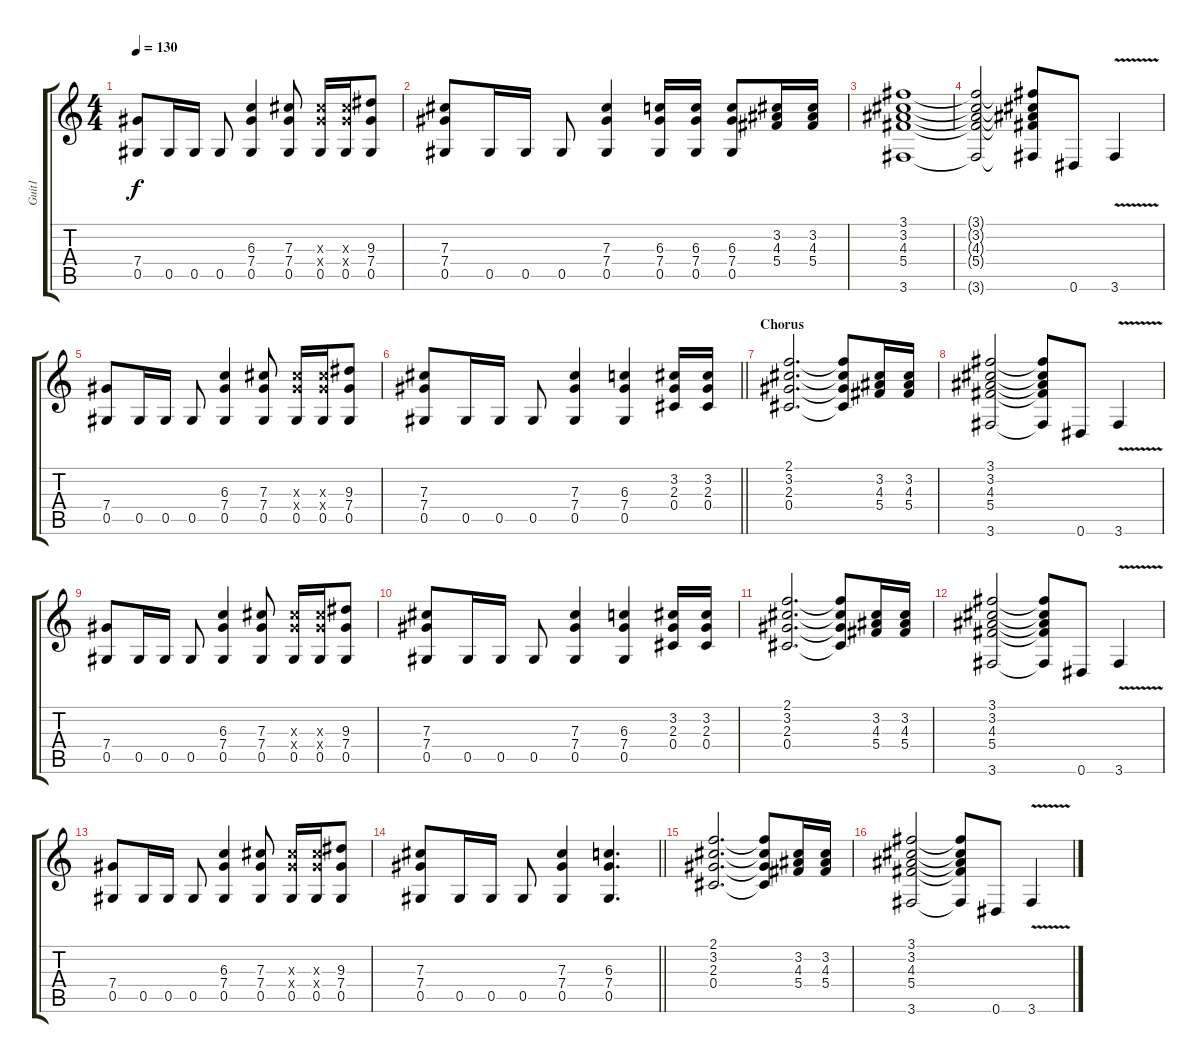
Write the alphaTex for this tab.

\track ("Guit1" "Guit1") {instrument overdrivenguitar}
\staff {score tabs}
\tuning (Eb4 Bb3 Gb3 Db3 Ab2 Eb2) {hide}
\ts (4 4)
\tempo 130
\clef g2
\ks c
(7.4 0.5).8{dy f} 0.5.16 0.5.16 0.5.8 (6.3 7.4 0.5).4 (7.3 7.4 0.5).8 (7.3{x} 7.4{x} 0.5).16 (7.3{x} 7.4{x} 0.5).16 (9.3 7.4 0.5).8 |
(7.3 7.4 0.5).8 0.5.16 0.5.16 0.5.8 (7.3 7.4 0.5).4 (6.3 7.4 0.5).16 (6.3 7.4 0.5).16 (6.3 7.4 0.5).8 (3.2 4.3 5.4).16 (3.2 4.3 5.4).16 |
(3.1 3.2 4.3 5.4 3.6).1 |
(3.1{t} 3.2{t} 4.3{t} 5.4{t} 3.6{t}).2 (3.1{t} 3.2{t} 4.3{t} 5.4{t} 3.6{t}).8 0.6.8 3.6{v}.4 |
(7.4 0.5).8 0.5.16 0.5.16 0.5.8 (6.3 7.4 0.5).4 (7.3 7.4 0.5).8 (7.3{x} 7.4{x} 0.5).16 (7.3{x} 7.4{x} 0.5).16 (9.3 7.4 0.5).8 |
\barLineRight lightlight
(7.3 7.4 0.5).8 0.5.16 0.5.16 0.5.8 (7.3 7.4 0.5).4 (6.3 7.4 0.5).4 (3.2 2.3 0.4).16 (3.2 2.3 0.4).16 |
\section ("" "Chorus")
(2.1 3.2 2.3 0.4).2{d} (2.1{t} 3.2{t} 2.3{t} 0.4{t}).8 (3.2 4.3 5.4).16 (3.2 4.3 5.4).16 |
(3.1 3.2 4.3 5.4 3.6).2 (3.1{t} 3.2{t} 4.3{t} 5.4{t} 3.6{t}).8 0.6.8 3.6{v}.4 |
(7.4 0.5).8 0.5.16 0.5.16 0.5.8 (6.3 7.4 0.5).4 (7.3 7.4 0.5).8 (7.3{x} 7.4{x} 0.5).16 (7.3{x} 7.4{x} 0.5).16 (9.3 7.4 0.5).8 |
(7.3 7.4 0.5).8 0.5.16 0.5.16 0.5.8 (7.3 7.4 0.5).4 (6.3 7.4 0.5).4 (3.2 2.3 0.4).16 (3.2 2.3 0.4).16 |
(2.1 3.2 2.3 0.4).2{d} (2.1{t} 3.2{t} 2.3{t} 0.4{t}).8 (3.2 4.3 5.4).16 (3.2 4.3 5.4).16 |
(3.1 3.2 4.3 5.4 3.6).2 (3.1{t} 3.2{t} 4.3{t} 5.4{t} 3.6{t}).8 0.6.8 3.6{v}.4 |
(7.4 0.5).8 0.5.16 0.5.16 0.5.8 (6.3 7.4 0.5).4 (7.3 7.4 0.5).8 (7.3{x} 7.4{x} 0.5).16 (7.3{x} 7.4{x} 0.5).16 (9.3 7.4 0.5).8 |
\barLineRight lightlight
(7.3 7.4 0.5).8 0.5.16 0.5.16 0.5.8 (7.3 7.4 0.5).4 (6.3 7.4 0.5).4{d} |
(2.1 3.2 2.3 0.4).2{d} (2.1{t} 3.2{t} 2.3{t} 0.4{t}).8 (3.2 4.3 5.4).16 (3.2 4.3 5.4).16 |
(3.1 3.2 4.3 5.4 3.6).2 (3.1{t} 3.2{t} 4.3{t} 5.4{t} 3.6{t}).8 0.6.8 3.6{v}.4
